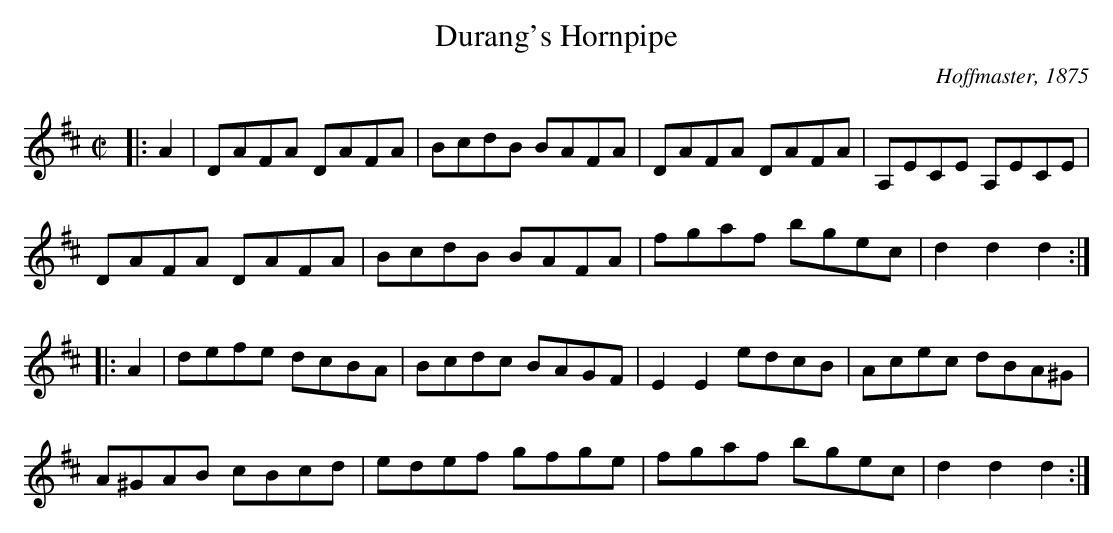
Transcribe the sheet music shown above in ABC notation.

X:1
T:Durang's Hornpipe
C:Hoffmaster, 1875
M:C|
L:1/8
K:D
|: A2 | DAFA DAFA | BcdB BAFA | DAFA DAFA | A,ECE A,ECE |
DAFA DAFA | BcdB BAFA | fgaf bgec | d2 d2 d2 :|
|: A2 | defe dcBA | Bcdc BAGF | E2E2 edcB | Acec dBA^G |
A^GAB cBcd | edef gfge | fgaf bgec | d2 d2 d2 :|
